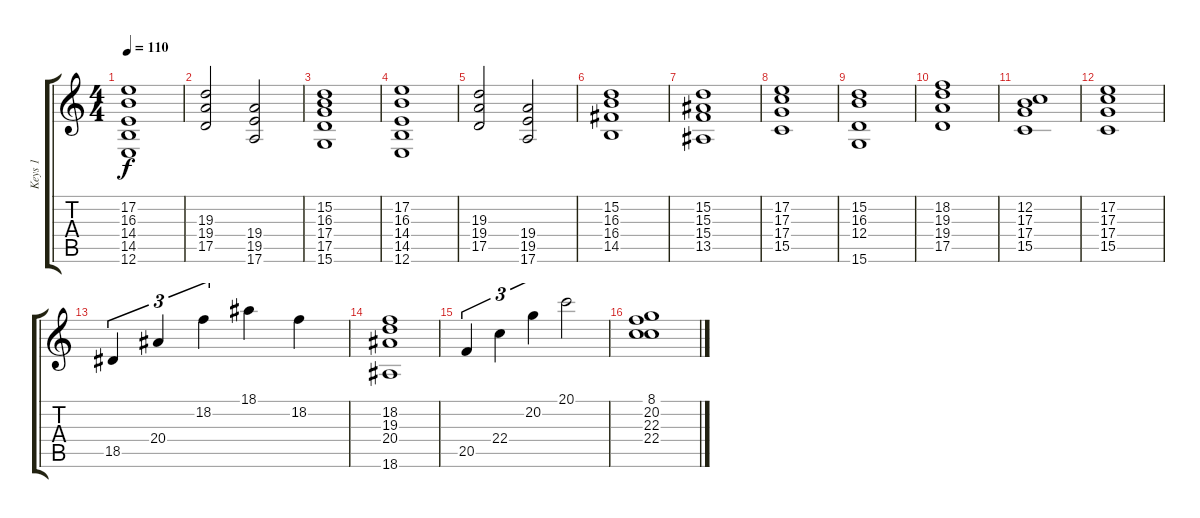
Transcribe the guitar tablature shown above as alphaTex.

\track ("Keys 1" "Keys 1") {instrument synthstrings1}
\staff {score tabs}
\tuning (E4 B3 G3 D3 A2 E2) {hide}
\ts (4 4)
\tempo 110
\clef g2
\ks c
(17.2 16.3 14.4 14.5 12.6).1{dy f} |
(19.3 19.4 17.5).2 (19.4 19.5 17.6).2 |
(15.2 16.3 17.4 17.5 15.6).1 |
(17.2 16.3 14.4 14.5 12.6).1 |
(19.3 19.4 17.5).2 (19.4 19.5 17.6).2 |
(15.2 16.3 16.4 14.5).1 |
(15.2 15.3 15.4 13.5).1 |
(17.2 17.3 17.4 15.5).1 |
(15.2 16.3 12.4 15.6).1 |
(18.2 19.3 19.4 17.5).1 |
(12.2 17.3 17.4 15.5).1 |
(17.2 17.3 17.4 15.5).1 |
18.5.4{tu (3 2)} 20.4.4{tu (3 2)} 18.2.4{tu (3 2)} 18.1.4 18.2.4 |
(18.2 19.3 20.4 18.6).1 |
20.5.4{tu (3 2)} 22.4.4{tu (3 2)} 20.2.4{tu (3 2)} 20.1.2 |
(8.1 20.2 22.3 22.4).1
